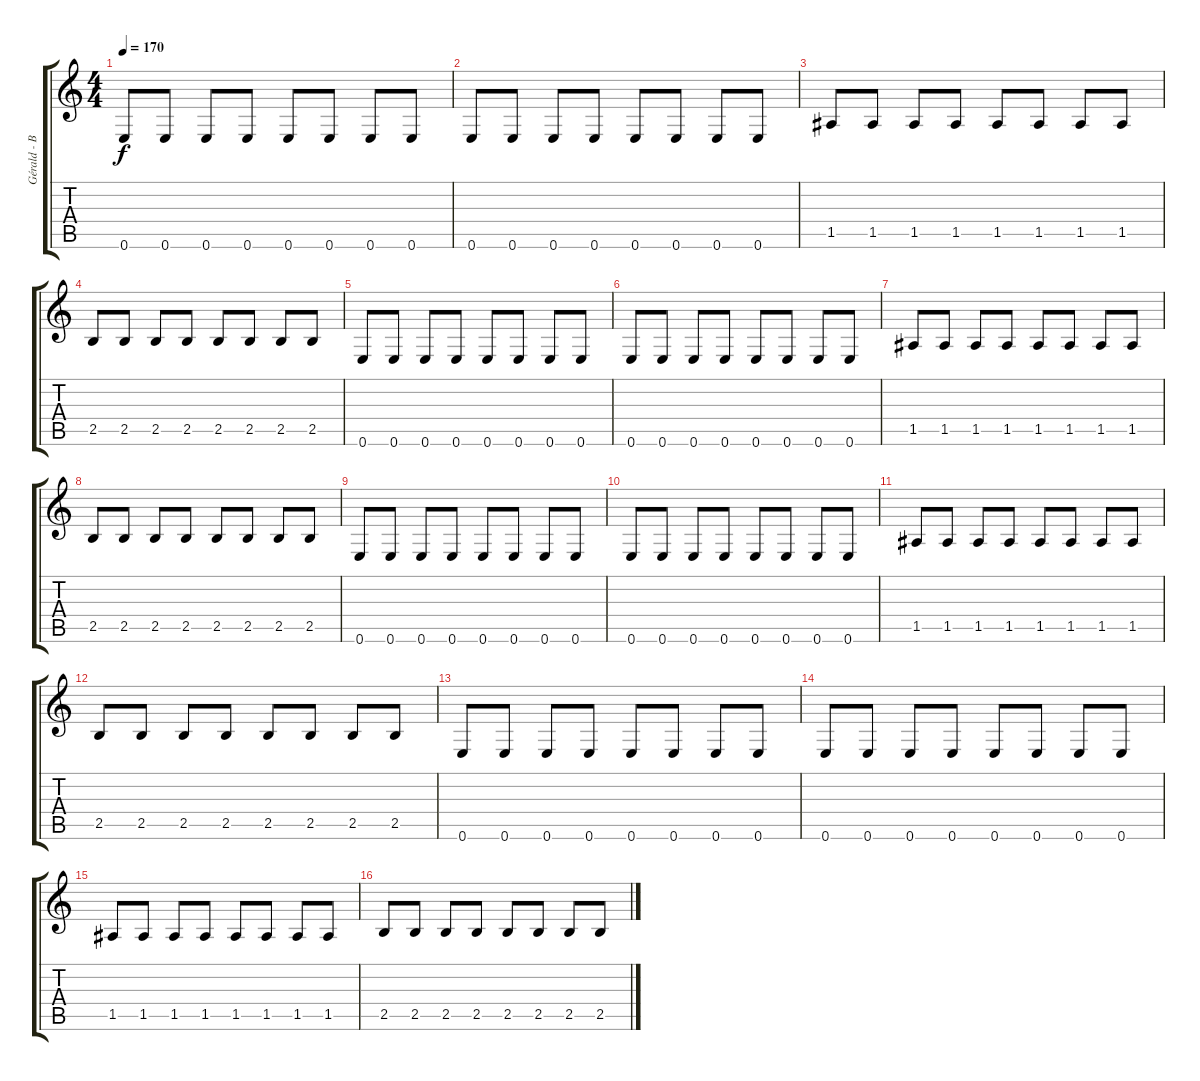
\track ("Gérald - Bass" "Gérald - B") {instrument electricbassfinger}
\staff {score tabs}
\tuning (E4 B3 G3 D3 A2 E2) {hide}
\ts (4 4)
\tempo 170
\clef g2
\ks c
0.6.8{dy f} 0.6.8 0.6.8 0.6.8 0.6.8 0.6.8 0.6.8 0.6.8 |
0.6.8 0.6.8 0.6.8 0.6.8 0.6.8 0.6.8 0.6.8 0.6.8 |
1.5.8 1.5.8 1.5.8 1.5.8 1.5.8 1.5.8 1.5.8 1.5.8 |
2.5.8 2.5.8 2.5.8 2.5.8 2.5.8 2.5.8 2.5.8 2.5.8 |
0.6.8 0.6.8 0.6.8 0.6.8 0.6.8 0.6.8 0.6.8 0.6.8 |
0.6.8 0.6.8 0.6.8 0.6.8 0.6.8 0.6.8 0.6.8 0.6.8 |
1.5.8 1.5.8 1.5.8 1.5.8 1.5.8 1.5.8 1.5.8 1.5.8 |
2.5.8 2.5.8 2.5.8 2.5.8 2.5.8 2.5.8 2.5.8 2.5.8 |
0.6.8 0.6.8 0.6.8 0.6.8 0.6.8 0.6.8 0.6.8 0.6.8 |
0.6.8 0.6.8 0.6.8 0.6.8 0.6.8 0.6.8 0.6.8 0.6.8 |
1.5.8 1.5.8 1.5.8 1.5.8 1.5.8 1.5.8 1.5.8 1.5.8 |
2.5.8 2.5.8 2.5.8 2.5.8 2.5.8 2.5.8 2.5.8 2.5.8 |
0.6.8 0.6.8 0.6.8 0.6.8 0.6.8 0.6.8 0.6.8 0.6.8 |
0.6.8 0.6.8 0.6.8 0.6.8 0.6.8 0.6.8 0.6.8 0.6.8 |
1.5.8 1.5.8 1.5.8 1.5.8 1.5.8 1.5.8 1.5.8 1.5.8 |
2.5.8 2.5.8 2.5.8 2.5.8 2.5.8 2.5.8 2.5.8 2.5.8
